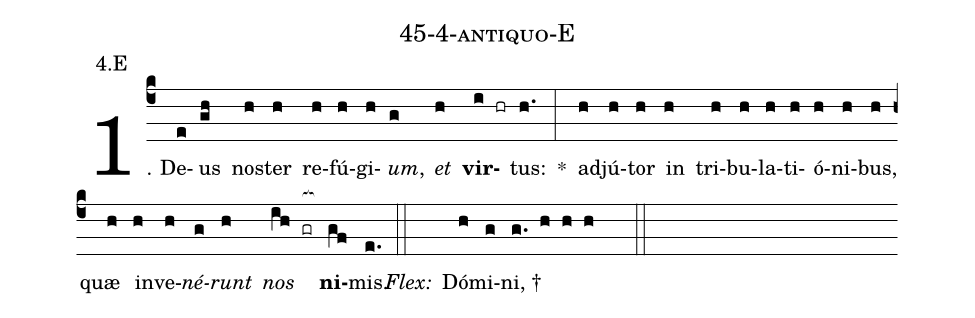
name: 45-4-antiquo-E;
annotation: 4.E;
%%
(c4)1. De(e)us(gh) nos(h)ter(h) re(h)fú(h)gi(h)<i>um</i>,(g) <i>et</i>(h) <b>vir</b>(i hr)tus:(h.) *(:) ad(h)jú(h)tor(h) in(h) tri(h)bu(h)la(h)ti(h)ó(h)ni(h)bus,(h) quæ(h) in(h)ve(h)<i>né</i>(g)<i>runt</i>(h) <i>nos</i>(ih gr[ocb:1{]) <b>ni</b>(gf[ocb:0}])mis.(e.) (::)
<i>Flex:</i>()  Dó(h)mi(g)ni, †(g. h h h  ::)
